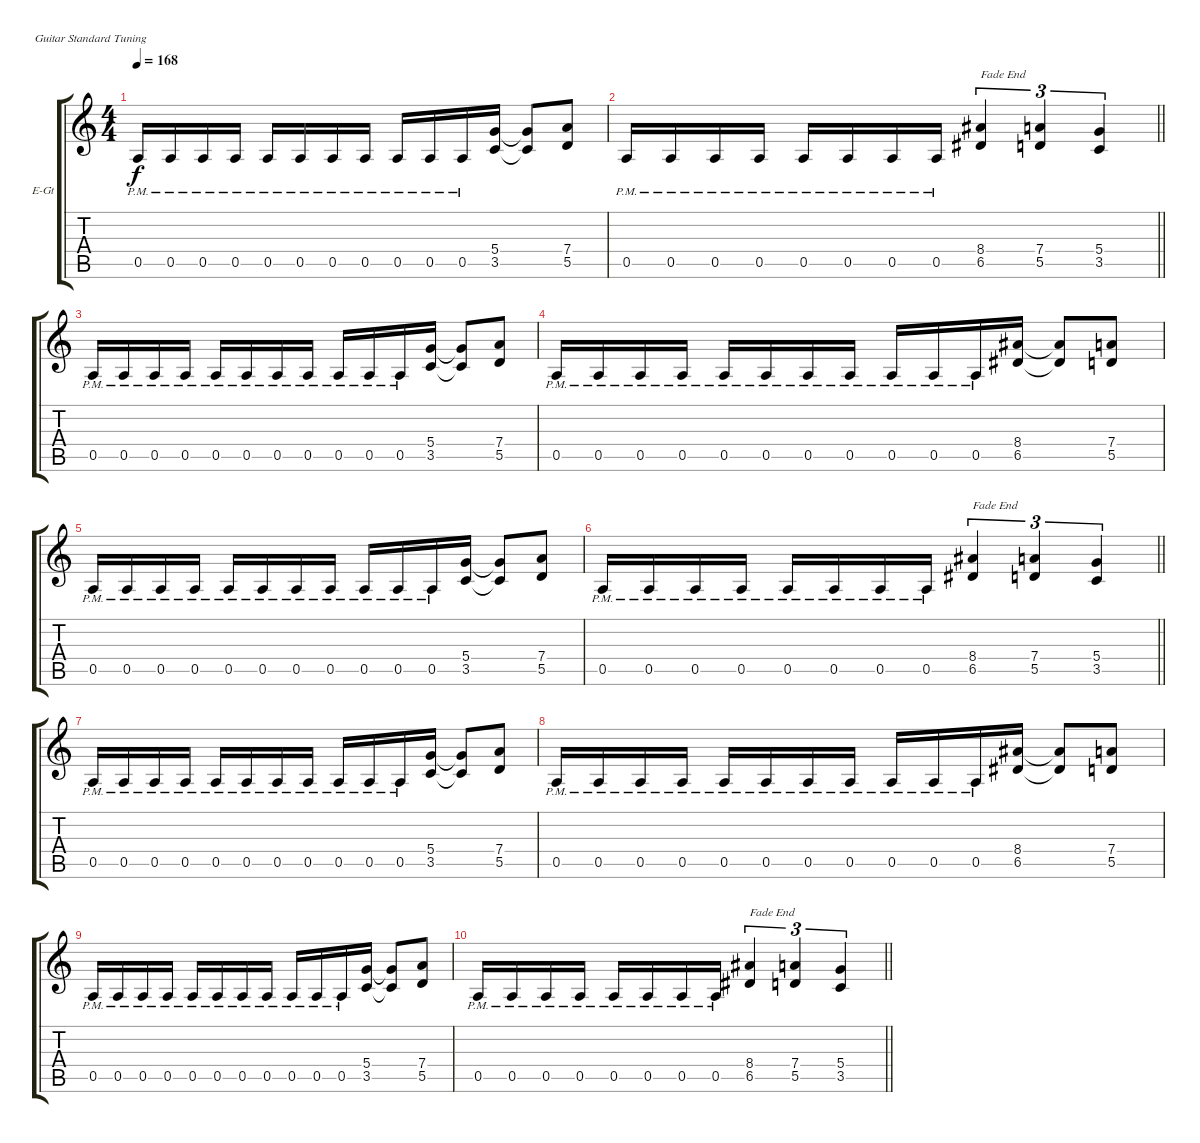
\bracketExtendMode groupsimilarinstruments
\firstSystemTrackNameOrientation horizontal
\otherSystemsTrackNameOrientation horizontal
\track ("Guitar II" "E-Gt") {instrument distortionguitar}
\staff {score tabs}
\tuning (E4 B3 G3 D3 A2 E2)
\ts (4 4)
\tempo 168
\clef g2
\ks c
0.5{pm}.16{dy f} 0.5{pm}.16 0.5{pm}.16 0.5{pm}.16 0.5{pm}.16 0.5{pm}.16 0.5{pm}.16 0.5{pm}.16 0.5{pm}.16 0.5{pm}.16 0.5{pm}.16 (5.4 3.5).16 (5.4{t} 3.5{t}).8 (7.4 5.5).8 |
\barLineRight lightlight
0.5{pm}.16 0.5{pm}.16 0.5{pm}.16 0.5{pm}.16 0.5{pm}.16 0.5{pm}.16 0.5{pm}.16 0.5{pm}.16 (8.4 6.5).4{tu (3 2) txt "Fade End"} (7.4 5.5).4{tu (3 2)} (5.4 3.5).4{tu (3 2)} |
0.5{pm}.16 0.5{pm}.16 0.5{pm}.16 0.5{pm}.16 0.5{pm}.16 0.5{pm}.16 0.5{pm}.16 0.5{pm}.16 0.5{pm}.16 0.5{pm}.16 0.5{pm}.16 (5.4 3.5).16 (5.4{t} 3.5{t}).8 (7.4 5.5).8 |
0.5{pm}.16 0.5{pm}.16 0.5{pm}.16 0.5{pm}.16 0.5{pm}.16 0.5{pm}.16 0.5{pm}.16 0.5{pm}.16 0.5{pm}.16 0.5{pm}.16 0.5{pm}.16 (8.4 6.5).16 (8.4{t} 6.5{t}).8 (7.4 5.5).8 |
0.5{pm}.16 0.5{pm}.16 0.5{pm}.16 0.5{pm}.16 0.5{pm}.16 0.5{pm}.16 0.5{pm}.16 0.5{pm}.16 0.5{pm}.16 0.5{pm}.16 0.5{pm}.16 (5.4 3.5).16 (5.4{t} 3.5{t}).8 (7.4 5.5).8 |
\barLineRight lightlight
0.5{pm}.16 0.5{pm}.16 0.5{pm}.16 0.5{pm}.16 0.5{pm}.16 0.5{pm}.16 0.5{pm}.16 0.5{pm}.16 (8.4 6.5).4{tu (3 2) txt "Fade End"} (7.4 5.5).4{tu (3 2)} (5.4 3.5).4{tu (3 2)} |
0.5{pm}.16 0.5{pm}.16 0.5{pm}.16 0.5{pm}.16 0.5{pm}.16 0.5{pm}.16 0.5{pm}.16 0.5{pm}.16 0.5{pm}.16 0.5{pm}.16 0.5{pm}.16 (5.4 3.5).16 (5.4{t} 3.5{t}).8 (7.4 5.5).8 |
0.5{pm}.16 0.5{pm}.16 0.5{pm}.16 0.5{pm}.16 0.5{pm}.16 0.5{pm}.16 0.5{pm}.16 0.5{pm}.16 0.5{pm}.16 0.5{pm}.16 0.5{pm}.16 (8.4 6.5).16 (8.4{t} 6.5{t}).8 (7.4 5.5).8 |
0.5{pm}.16 0.5{pm}.16 0.5{pm}.16 0.5{pm}.16 0.5{pm}.16 0.5{pm}.16 0.5{pm}.16 0.5{pm}.16 0.5{pm}.16 0.5{pm}.16 0.5{pm}.16 (5.4 3.5).16 (5.4{t} 3.5{t}).8 (7.4 5.5).8 |
\barLineRight lightlight
0.5{pm}.16 0.5{pm}.16 0.5{pm}.16 0.5{pm}.16 0.5{pm}.16 0.5{pm}.16 0.5{pm}.16 0.5{pm}.16 (8.4 6.5).4{tu (3 2) txt "Fade End"} (7.4 5.5).4{tu (3 2)} (5.4 3.5).4{tu (3 2)}
